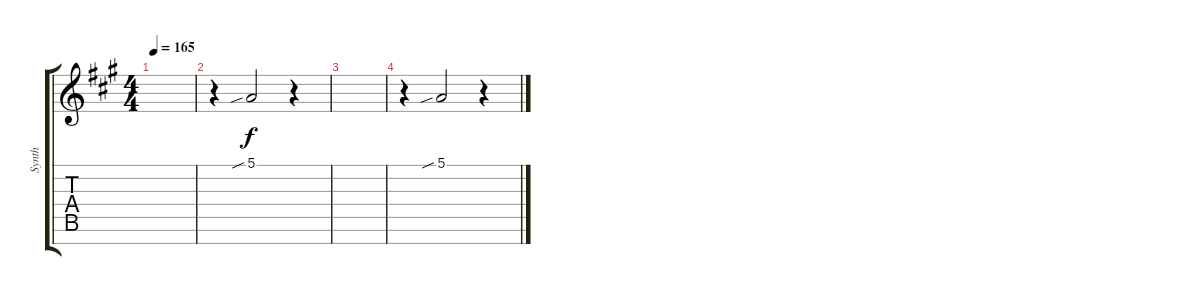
\track ("Synth" "Synth") {instrument applause}
\staff {score tabs}
\tuning (E4 B3 G3 D3 A2 E2 B1) {hide}
\ts (4 4)
\tempo 165
\clef g2
\ks a
|
r.4 5.1{sib}.2{instrument applause} r.4 |
|
r.4 5.1{sib}.2 r.4
